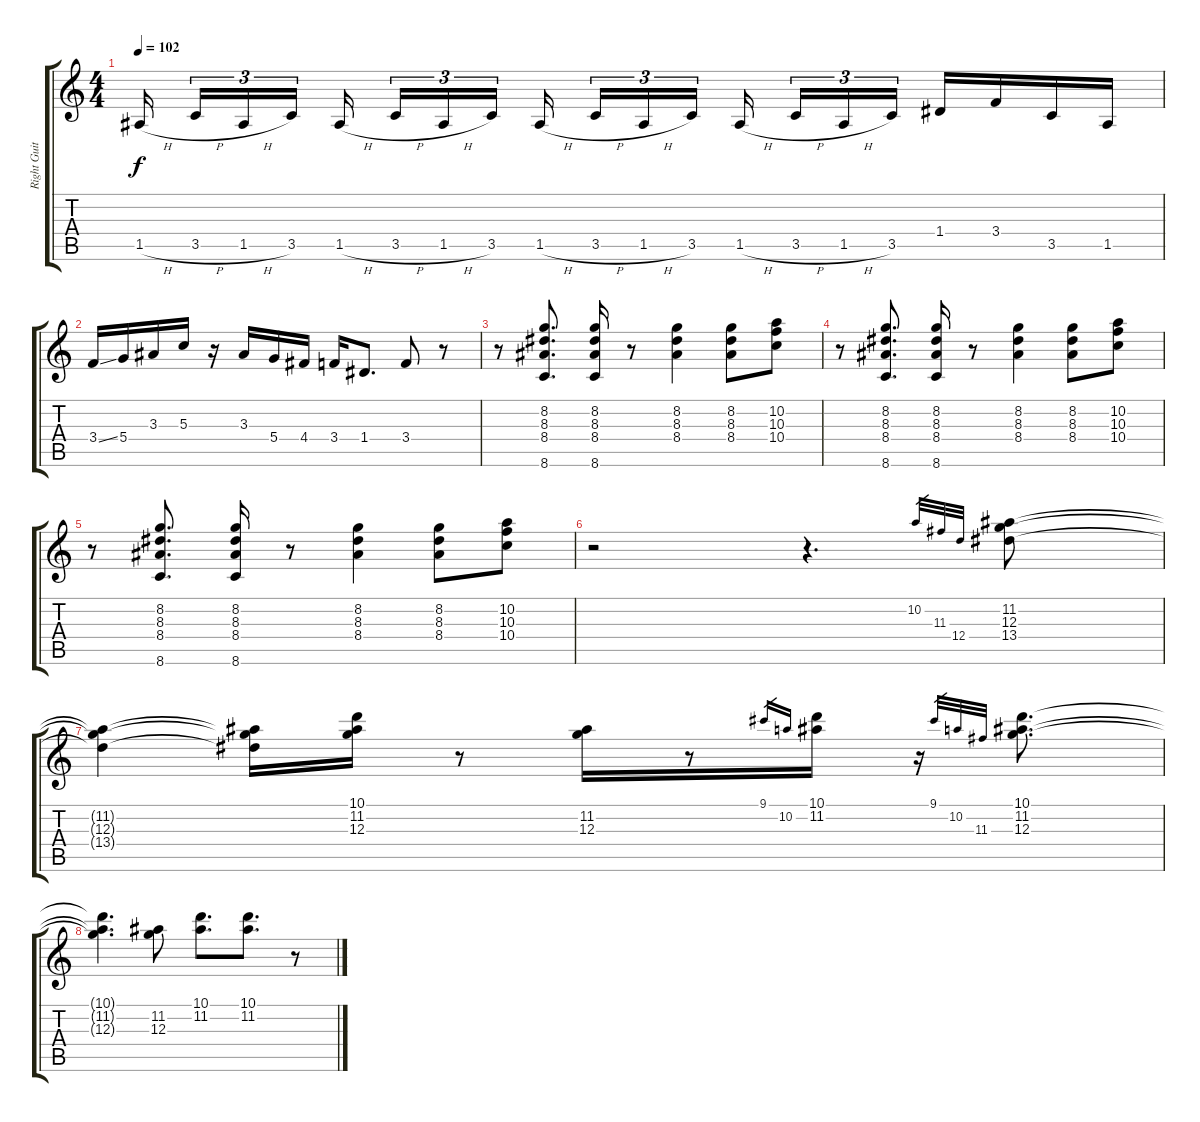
\track ("Right Guitar" "Right Guit") {instrument overdrivenguitar}
\staff {score tabs}
\tuning (E4 B3 G3 D3 A2 E2) {hide}
\ts (4 4)
\tempo 102
\clef g2
\ks c
1.5{h}.16{dy f beam splitsecondary} 3.5{h}.16{tu (3 2)} 1.5{h}.16{tu (3 2)} 3.5.16{tu (3 2) beam splitsecondary} 1.5{h}.16 3.5{h}.16{tu (3 2)} 1.5{h}.16{tu (3 2)} 3.5.16{tu (3 2) beam splitsecondary} 1.5{h}.16{beam splitsecondary} 3.5{h}.16{tu (3 2)} 1.5{h}.16{tu (3 2)} 3.5.16{tu (3 2) beam splitsecondary} 1.5{h}.16{beam splitsecondary} 3.5{h}.16{tu (3 2)} 1.5{h}.16{tu (3 2)} 3.5.16{tu (3 2)} 1.4.16 3.4.16 3.5.16 1.5.16 |
3.4{ss}.16 5.4.16 3.3.16 5.3.16 r.16 3.3.16 5.4.16 4.4.16 3.4.16 1.4.8{d} 3.4.8 r.8 |
r.8{volume 9 instrument electricguitarjazz} (8.2 8.3 8.4 8.6).8{d volume 5} (8.2 8.3 8.4 8.6).16 r.8 (8.2 8.3 8.4).4 (8.2 8.3 8.4).8 (10.2 10.3 10.4).8 |
r.8 (8.2 8.3 8.4 8.6).8{d} (8.2 8.3 8.4 8.6).16 r.8 (8.2 8.3 8.4).4 (8.2 8.3 8.4).8 (10.2 10.3 10.4).8 |
r.8{volume 5} (8.2 8.3 8.4 8.6).8{d} (8.2 8.3 8.4 8.6).16 r.8 (8.2 8.3 8.4).4 (8.2 8.3 8.4).8 (10.2 10.3 10.4).8 |
r.2 r.4{d} 10.2.32{gr} 11.3.32{gr} 12.4.32{gr} (11.2 12.3 13.4).8{volume 8} |
(11.2{t} 12.3{t} 13.4{t}).4{volume 3} (11.2{t} 12.3{t} 13.4{t}).16 (10.1 11.2 12.3).16 r.8 (11.2 12.3).16 r.8 9.1.16{gr} 10.2.16{gr} (10.1 11.2).16 r.16 9.1.32{gr} 10.2.32{gr} 11.3.32{gr} (10.1 11.2 12.3).8{d} |
(10.1{t} 11.2{t} 12.3{t}).4{d} (11.2 12.3).8 (10.1 11.2).8{d} (10.1 11.2).8{d} r.8
